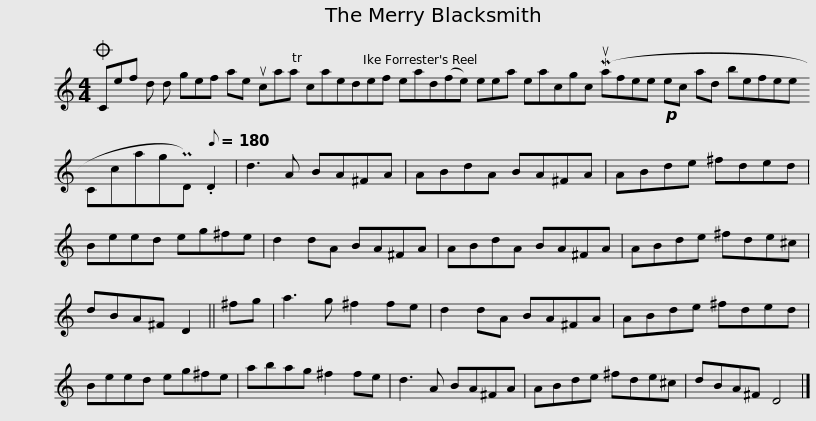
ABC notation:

X:1
L:1/8
M:4/4
I:linebreak $
K:C
V:1 treble
V:1
O Cef d d gef ae ucaTa caedef ead(fe) eea eacgc (Muafee!p! ec ad befee CcagPD)[Q:1/8=180] .D2 |$ d3 A BA^FA | ABdA BA^FA | ABde ^fded | Beed eg^fe | %5
 d2 dA BA^FA | ABdA BA^FA |$ ABde ^fde^c | dBA^F D2 || ^fg | %10
 a3 g ^f2 fe | d2 dA BA^FA | ABde ^fded | Beed eg^fe |$ abag ^f2 fe | %15
 d3 A BA^FA | ABde ^fde^c | dBA^F D4 |] %18
